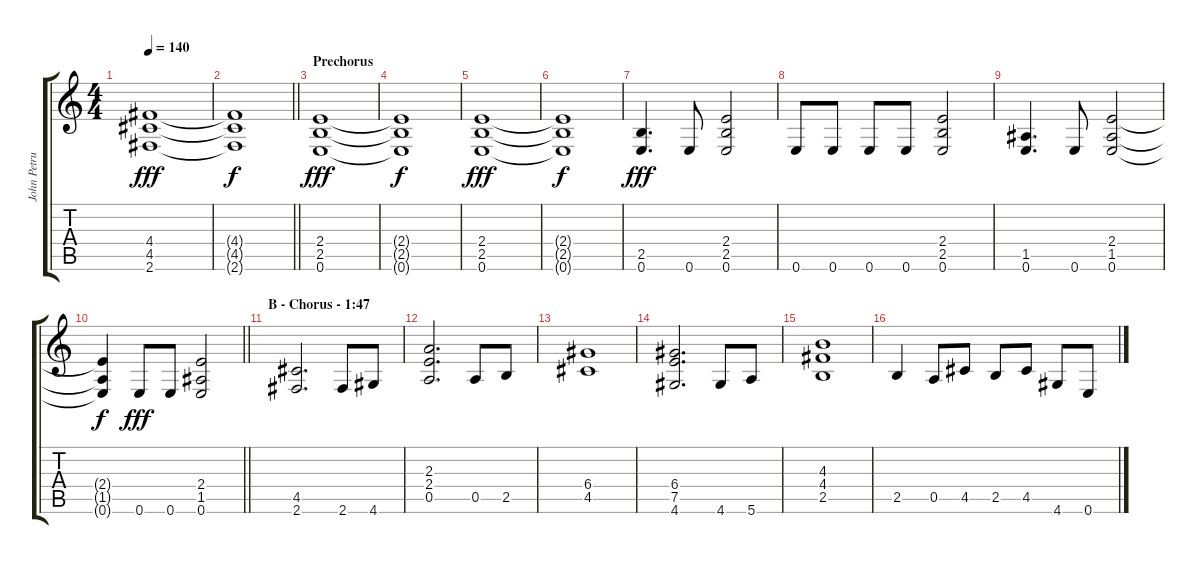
\track ("John Petrucci" "John Petru") {instrument distortionguitar}
\staff {score tabs}
\tuning (E4 B3 G3 D3 A2 E2) {hide}
\ts (4 4)
\tempo 140
\clef g2
\ks c
(4.4 4.5 2.6).1{dy fff} |
\barLineRight lightlight
(4.4{t} 4.5{t} 2.6{t}).1{dy f} |
\section ("" "Prechorus")
(2.4 2.5 0.6).1{dy fff} |
(2.4{t} 2.5{t} 0.6{t}).1{dy f} |
(2.4 2.5 0.6).1{dy fff} |
(2.4{t} 2.5{t} 0.6{t}).1{dy f} |
(2.5 0.6).4{d dy fff} 0.6.8 (2.4 2.5 0.6).2 |
0.6.8 0.6.8 0.6.8 0.6.8 (2.4 2.5 0.6).2 |
(1.5 0.6).4{d} 0.6.8 (2.4 1.5 0.6).2 |
\barLineRight lightlight
(2.4{t} 1.5{t} 0.6{t}).4{dy f} 0.6.8{dy fff} 0.6.8 (2.4 1.5 0.6).2 |
\section ("" "B - Chorus - 1:47")
(4.5 2.6).2{d} 2.6.8 4.6.8 |
(2.3 2.4 0.5).2{d} 0.5.8 2.5.8 |
(6.4 4.5).1 |
(6.4 7.5 4.6).2{d} 4.6.8 5.6.8 |
(4.3 4.4 2.5).1 |
2.5.4 0.5.8 4.5.8 2.5.8 4.5.8 4.6.8 0.6.8
